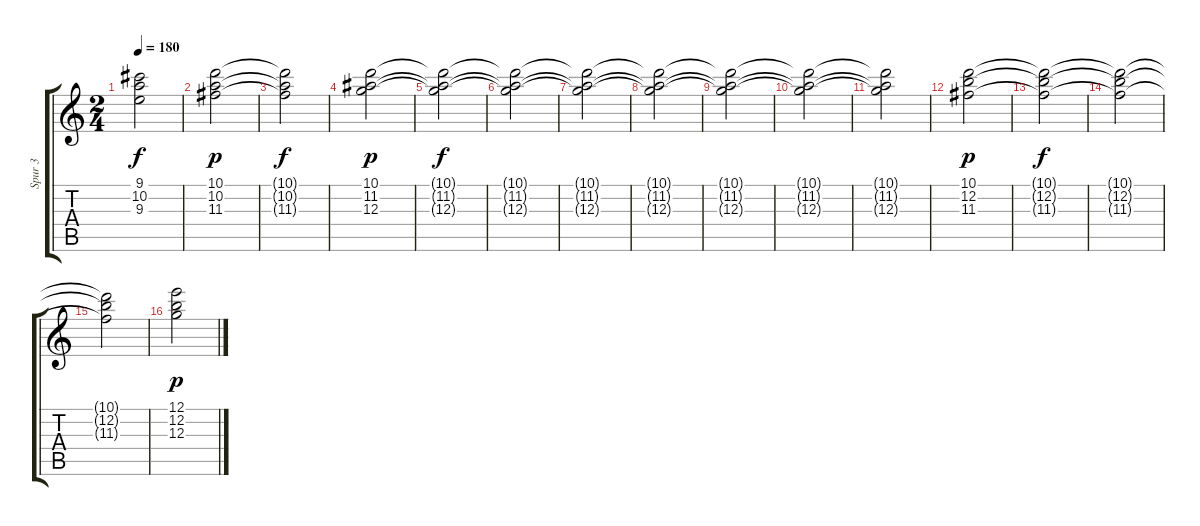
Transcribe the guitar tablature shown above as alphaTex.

\track ("Spur 3" "Spur 3") {instrument acousticguitarnylon}
\staff {score tabs}
\tuning (E4 B3 G3 D3 A2 E2) {hide}
\ts (2 4)
\tempo 180
\clef g2
\ks c
(9.1{t} 10.2{t} 9.3{t}).2{dy f} |
(10.1 10.2 11.3).2{dy p} |
(10.1{t} 10.2{t} 11.3{t}).2{dy f} |
(10.1 11.2 12.3).2{dy p} |
(10.1{t} 11.2{t} 12.3{t}).2{dy f} |
(10.1{t} 11.2{t} 12.3{t}).2 |
(10.1{t} 11.2{t} 12.3{t}).2 |
(10.1{t} 11.2{t} 12.3{t}).2 |
(10.1{t} 11.2{t} 12.3{t}).2 |
(10.1{t} 11.2{t} 12.3{t}).2 |
(10.1{t} 11.2{t} 12.3{t}).2 |
(10.1 12.2 11.3).2{dy p} |
(10.1{t} 12.2{t} 11.3{t}).2{dy f} |
(10.1{t} 12.2{t} 11.3{t}).2 |
(10.1{t} 12.2{t} 11.3{t}).2 |
(12.1 12.2 12.3).2{dy p}
